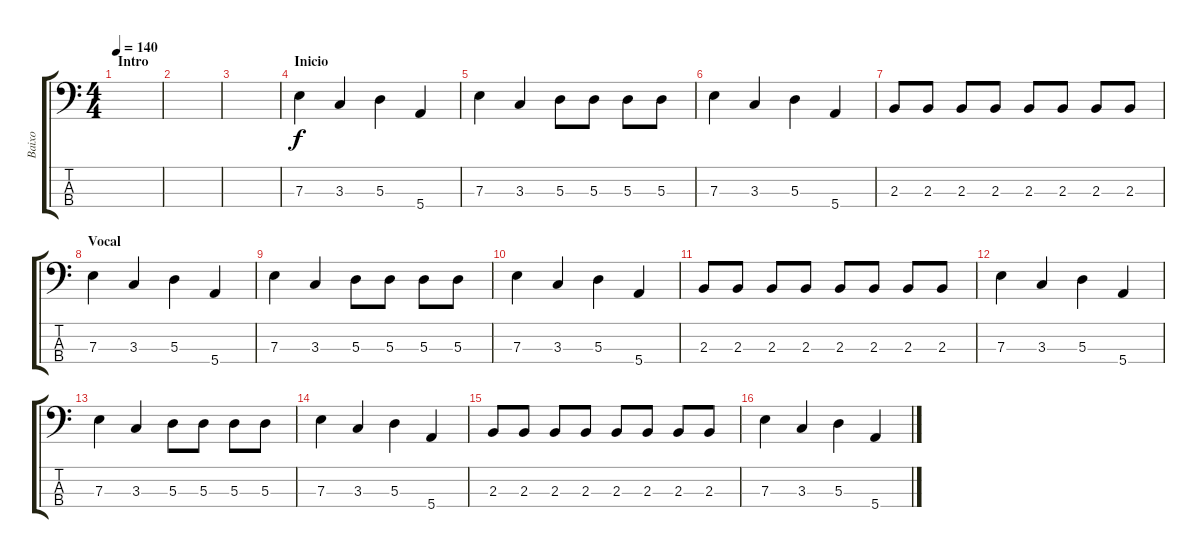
\track ("Baixo" "Baixo") {instrument slapbass1}
\staff {score tabs}
\tuning (G2 D2 A1 E1) {hide}
\ts (4 4)
\section ("" "Intro")
\tempo 140
\clef f4
\ks c
|
|
|
\section ("" "Inicio")
7.3.4 3.3.4 5.3.4 5.4.4 |
7.3.4 3.3.4 5.3.8 5.3.8 5.3.8 5.3.8 |
7.3.4 3.3.4 5.3.4 5.4.4 |
2.3.8 2.3.8 2.3.8 2.3.8 2.3.8 2.3.8 2.3.8 2.3.8 |
\section ("" "Vocal")
7.3.4 3.3.4 5.3.4 5.4.4 |
7.3.4 3.3.4 5.3.8 5.3.8 5.3.8 5.3.8 |
7.3.4 3.3.4 5.3.4 5.4.4 |
2.3.8 2.3.8 2.3.8 2.3.8 2.3.8 2.3.8 2.3.8 2.3.8 |
7.3.4 3.3.4 5.3.4 5.4.4 |
7.3.4 3.3.4 5.3.8 5.3.8 5.3.8 5.3.8 |
7.3.4 3.3.4 5.3.4 5.4.4 |
2.3.8 2.3.8 2.3.8 2.3.8 2.3.8 2.3.8 2.3.8 2.3.8 |
7.3.4 3.3.4 5.3.4 5.4.4
